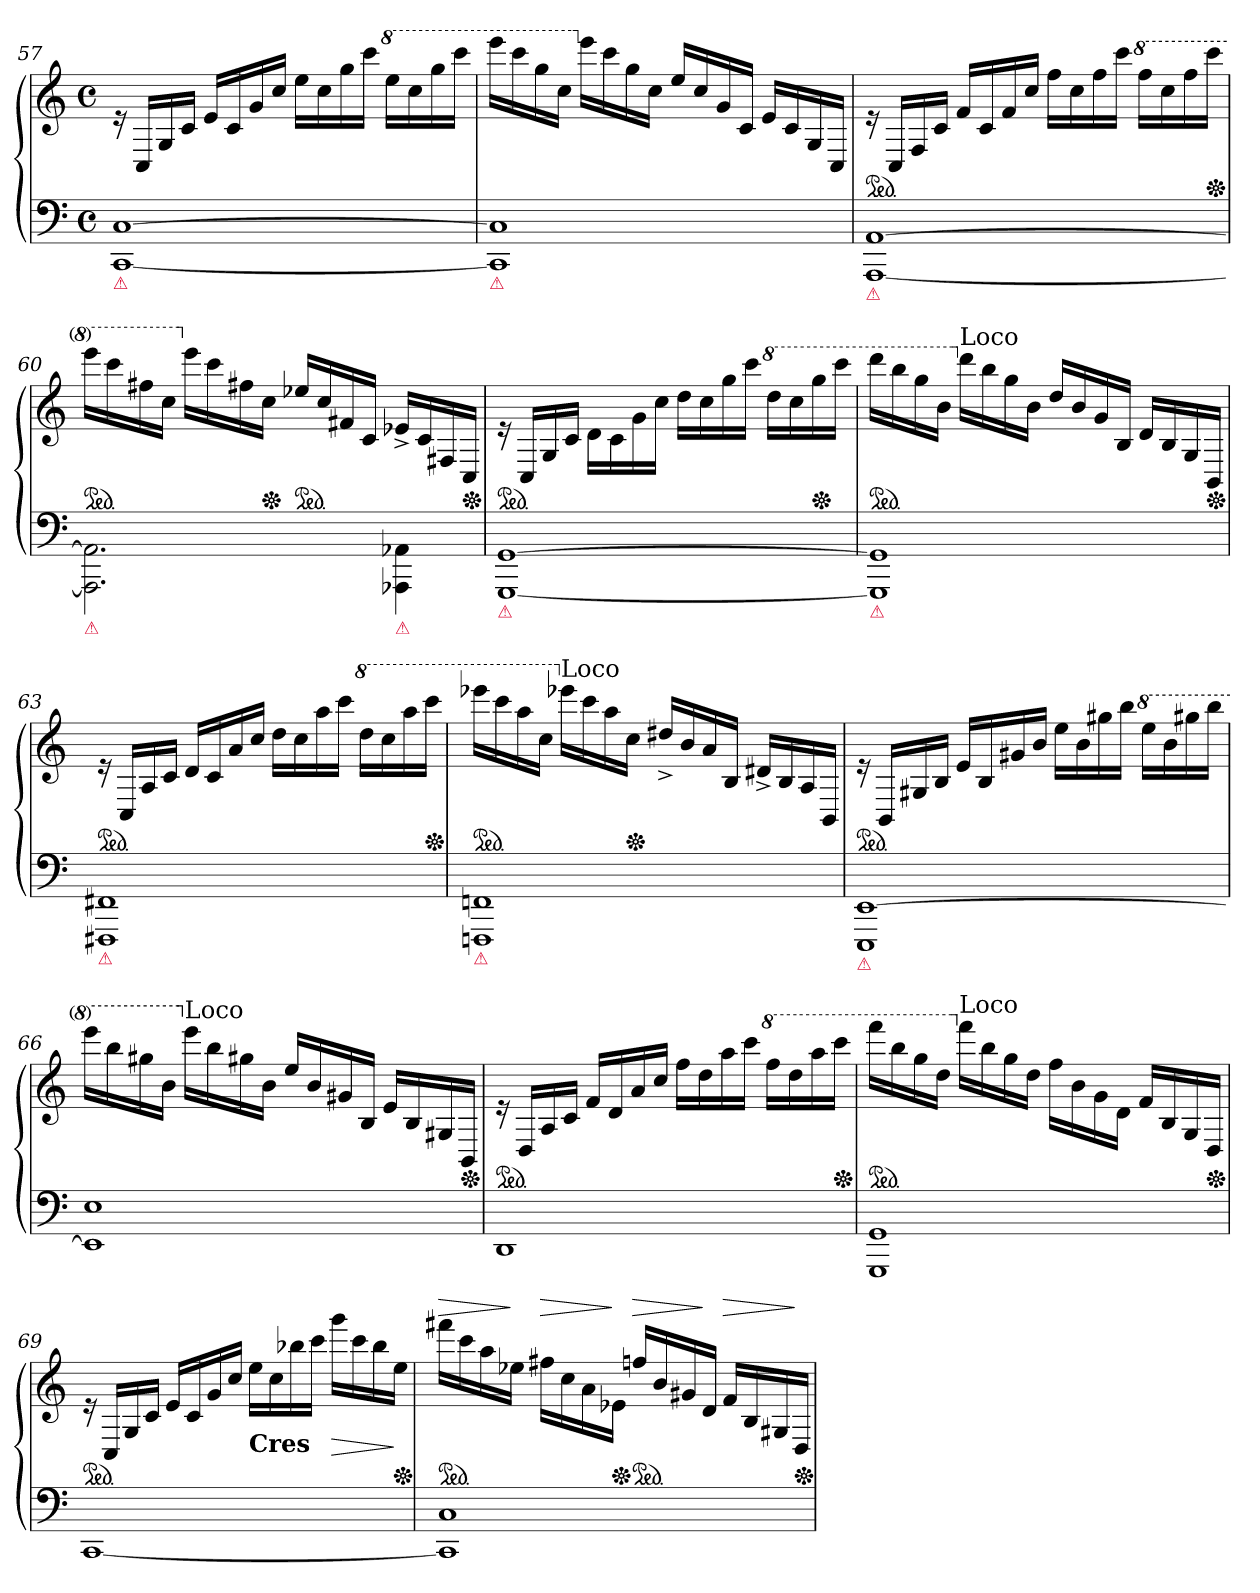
**kern	**kern	**dynam
*part1	*part1	*part1
*staff2	*staff1	*staff1/2
*clefF4	*clefG2	*
*k[]	*k[]	*
*C:	*C:	*
*M4/4	*M4/4	*
*met(c)	*met(c)	*
=57	=57	=57
!LO:TX:b:color=crimson:t=⚠	!	!
[1CC [1C	16re	.
.	16C/LL	.
.	16G/	.
.	16c/JJ	.
.	16eLL	.
.	16c	.
.	16g	.
.	16ccJJ	.
.	16eeLL	.
.	16cc	.
.	16gg	.
.	16cccJJ	.
*	*8va	*
.	16eeeLL	.
.	16ccc	.
.	16ggg	.
.	16ccccJJ	.
=58	=58	=58
!LO:TX:b:color=crimson:t=⚠	!	!
1CC] 1C]	16eeeeLL	.
.	16cccc	.
.	16ggg	.
.	16cccJJ	.
*	*X8va	*
.	16eeeLL	.
.	16ccc	.
.	16gg	.
.	16ccJJ	.
.	16eeLL	.
.	16cc	.
.	16g	.
.	16cJJ	.
.	16eLL	.
.	16c	.
.	16G/	.
.	16C/JJ	.
=59	=59	=59
!LO:TX:b:color=crimson:t=⚠	!	!
*	*ped	*
[1AAA [1AA	16re	.
.	16C/LL	.
.	16F/	.
.	16c/JJ	.
.	16fLL	.
.	16c	.
.	16f	.
.	16ccJJ	.
.	16ffLL	.
.	16cc	.
.	16ff	.
.	16cccJJ	.
*	*8va	*
.	16fffLL	.
.	16ccc	.
.	16fff	.
*	*Xped	*
.	16ccccJJ	.
=60	=60	=60
!LO:TX:b:color=crimson:t=⚠	!	!
*	*ped	*
2.AAA]\ 2.AA]\	16eeeeLL	.
.	16cccc	.
.	16fff#X	.
.	16cccJJ	.
*	*X8va	*
.	16eeeLL	.
.	16ccc	.
.	16ff#X	.
*	*Xped	*
.	16ccJJ	.
*	*ped	*
.	16ee-XLL	.
.	16cc	.
.	16f#X	.
.	16cJJ	.
!LO:TX:b:color=crimson:t=⚠	!	!
4AAA-X\ 4AA-X\	16e-X^<LL	.
.	16c	.
.	16F#X	.
!	!LO:TX:a:color=crimson:t=⚠	!
*	*Xped	*
.	16C/JJ	.
=61	=61	=61
!LO:TX:b:color=crimson:t=⚠	!	!
*	*ped	*
[1GGG [1GG	16re	.
.	16C/LL	.
.	16G/	.
.	16c/JJ	.
.	16d\LL	.
.	16c	.
.	16g	.
.	16ccJJ	.
.	16ddLL	.
.	16cc	.
.	16gg	.
.	16cccJJ	.
*	*8va	*
.	16dddLL	.
.	16ccc	.
*	*Xped	*
.	16ggg	.
.	16ccccJJ	.
=62	=62	=62
!LO:TX:b:color=crimson:t=⚠	!	!
*	*ped	*
1GGG] 1GG]	16ddddLL	.
.	16bbb	.
.	16ggg	.
.	16bbJJ	.
*	*X8va	*
!	!LO:TX:a:t=Loco	!
.	16dddLL	.
.	16bb	.
.	16gg	.
.	16bJJ	.
.	16ddLL	.
.	16b	.
.	16g	.
.	16BJJ	.
.	16dLL	.
.	16B	.
.	16G/	.
*	*Xped	*
.	16BB/JJ	.
=63	=63	=63
!LO:TX:b:color=crimson:t=⚠	!	!
*	*ped	*
1FFF#X 1FF#X	16re	.
.	16C/LL	.
.	16A/	.
.	16c/JJ	.
.	16dLL	.
.	16c	.
.	16a	.
.	16ccJJ	.
.	16ddLL	.
.	16cc	.
.	16aa	.
.	16cccJJ	.
*	*8va	*
.	16dddLL	.
.	16ccc	.
.	16aaa	.
*	*Xped	*
.	16ccccJJ	.
=64	=64	=64
!LO:TX:b:color=crimson:t=⚠	!	!
*	*ped	*
1FFFn 1FFn	16eeee-XLL	.
.	16cccc	.
.	16aaa	.
.	16cccJJ	.
*	*X8va	*
!	!LO:TX:a:t=Loco	!
.	16eee-XLL	.
.	16ccc	.
.	16aa	.
*	*Xped	*
.	16ccJJ	.
.	16dd#X^<LL	.
.	16b	.
.	16a	.
.	16BJJ	.
.	16d#X^<LL	.
.	16B	.
.	16A/	.
.	16BB/JJ	.
=65	=65	=65
!LO:TX:b:color=crimson:t=⚠	!	!
*	*ped	*
1EEE [1EE	16re	.
.	16BB/LL	.
.	16G#X	.
.	16B/JJ	.
.	16eLL	.
.	16B	.
.	16g#X	.
.	16bJJ	.
.	16eeLL	.
.	16b	.
.	16gg#X	.
.	16bbJJ	.
*	*8va	*
.	16eeeLL	.
.	16bb	.
.	16ggg#X	.
.	16bbbJJ	.
=66	=66	=66
1EE] 1E	16eeeeLL	.
.	16bbb	.
.	16ggg#X	.
.	16bbJJ	.
*	*X8va	*
!	!LO:TX:a:t=Loco	!
.	16eeeLL	.
.	16bb	.
.	16gg#X	.
.	16bJJ	.
.	16eeLL	.
.	16b	.
.	16g#X	.
.	16BJJ	.
.	16eLL	.
.	16B	.
.	16G#X	.
*	*Xped	*
.	16BB/JJ	.
=67	=67	=67
*	*ped	*
1DD	16re	.
.	16D/LL	.
.	16A/	.
.	16c/JJ	.
.	16fLL	.
.	16d	.
.	16a	.
.	16ccJJ	.
.	16ffLL	.
.	16dd	.
.	16aa	.
.	16cccJJ	.
*	*8va	*
.	16fffLL	.
.	16ddd	.
.	16aaa	.
*	*Xped	*
.	16ccccJJ	.
=68	=68	=68
*	*ped	*
1GGG 1GG	16ffffLL	.
.	16bbb	.
.	16ggg	.
.	16dddJJ	.
*	*X8va	*
!	!LO:TX:a:t=Loco	!
.	16fffLL	.
.	16bb	.
.	16gg	.
.	16ddJJ	.
.	16ff\LL	.
.	16b	.
.	16g	.
.	16dJJ	.
.	16fLL	.
.	16B	.
.	16G/	.
*	*Xped	*
.	16D/JJ	.
=69	=69	=69
*	*ped	*
[1CC	16re	.
.	16C/LL	.
.	16G/	.
.	16c/JJ	.
.	16eLL	.
.	16c	.
.	16g	.
.	16ccJJ	.
!	!LO:TX:c:B:t=Cres	!
.	16eeLL	.
.	16cc	.
.	16bb-X	.
.	16cccJJ	.
.	16gggLL	>
.	16ccc	.
.	16bb-	.
*	*Xped	*
.	16eeJJ	]
=70	=70	=70
!	!	!LO:HP:a
*	*ped	*
1CC] 1C	16fff#XLL	>
.	16ccc	.
.	16aa	.
.	16ee-XJJ	]
!	!	!LO:HP:a
.	16ff#XLL	>
.	16cc	.
.	16a	.
*	*Xped	*
.	16e-XJJ	]
!	!	!LO:HP:a
*	*ped	*
.	16ffnLL	>
.	16b	.
.	16g#X	.
.	16dJJ	]
!	!	!LO:HP:a
.	16fLL	>
.	16B	.
.	16G#X/	.
*	*Xped	*
.	16D/JJ	]
=	=	=
*-	*-	*-
